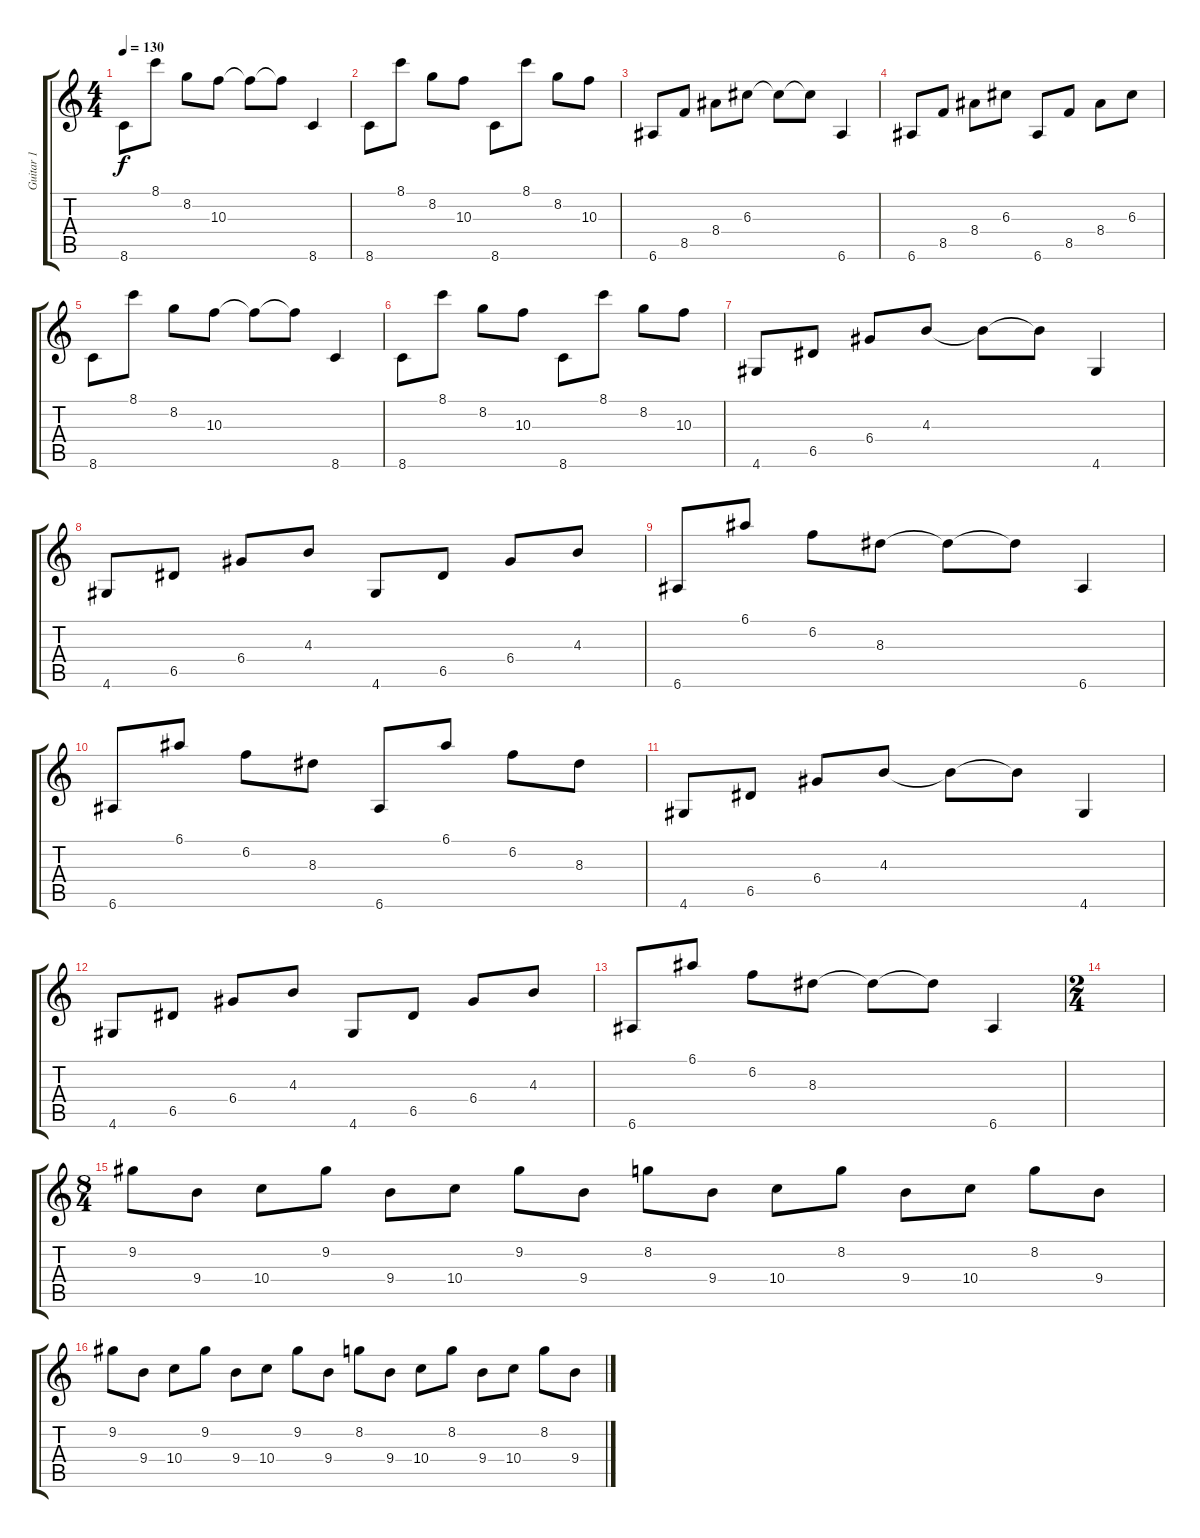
\track ("Guitar 1" "Guitar 1") {instrument electricguitarclean}
\staff {score tabs}
\tuning (E4 B3 G3 D3 A2 E2) {hide}
\ts (4 4)
\tempo 130
\clef g2
\ks c
8.6.8{dy f} 8.1.8 8.2.8 10.3.8 10.3{t}.8 10.3{t}.8 8.6.4 |
8.6.8 8.1.8 8.2.8 10.3.8 8.6.8 8.1.8 8.2.8 10.3.8 |
6.6.8 8.5.8 8.4.8 6.3.8 6.3{t}.8 6.3{t}.8 6.6.4 |
6.6.8 8.5.8 8.4.8 6.3.8 6.6.8 8.5.8 8.4.8 6.3.8 |
8.6.8 8.1.8 8.2.8 10.3.8 10.3{t}.8 10.3{t}.8 8.6.4 |
8.6.8 8.1.8 8.2.8 10.3.8 8.6.8 8.1.8 8.2.8 10.3.8 |
4.6.8 6.5.8 6.4.8 4.3.8 4.3{t}.8 4.3{t}.8 4.6.4 |
4.6.8 6.5.8 6.4.8 4.3.8 4.6.8 6.5.8 6.4.8 4.3.8 |
6.6.8 6.1.8 6.2.8 8.3.8 8.3{t}.8 8.3{t}.8 6.6.4 |
6.6.8 6.1.8 6.2.8 8.3.8 6.6.8 6.1.8 6.2.8 8.3.8 |
4.6.8 6.5.8 6.4.8 4.3.8 4.3{t}.8 4.3{t}.8 4.6.4 |
4.6.8 6.5.8 6.4.8 4.3.8 4.6.8 6.5.8 6.4.8 4.3.8 |
6.6.8 6.1.8 6.2.8 8.3.8 8.3{t}.8 8.3{t}.8 6.6.4 |
\ts (2 4)
|
\ts (8 4)
9.2.8 9.4.8 10.4.8 9.2.8 9.4.8 10.4.8 9.2.8 9.4.8 8.2.8 9.4.8 10.4.8 8.2.8 9.4.8 10.4.8 8.2.8 9.4.8 |
9.2.8 9.4.8 10.4.8 9.2.8 9.4.8 10.4.8 9.2.8 9.4.8 8.2.8 9.4.8 10.4.8 8.2.8 9.4.8 10.4.8 8.2.8 9.4.8
